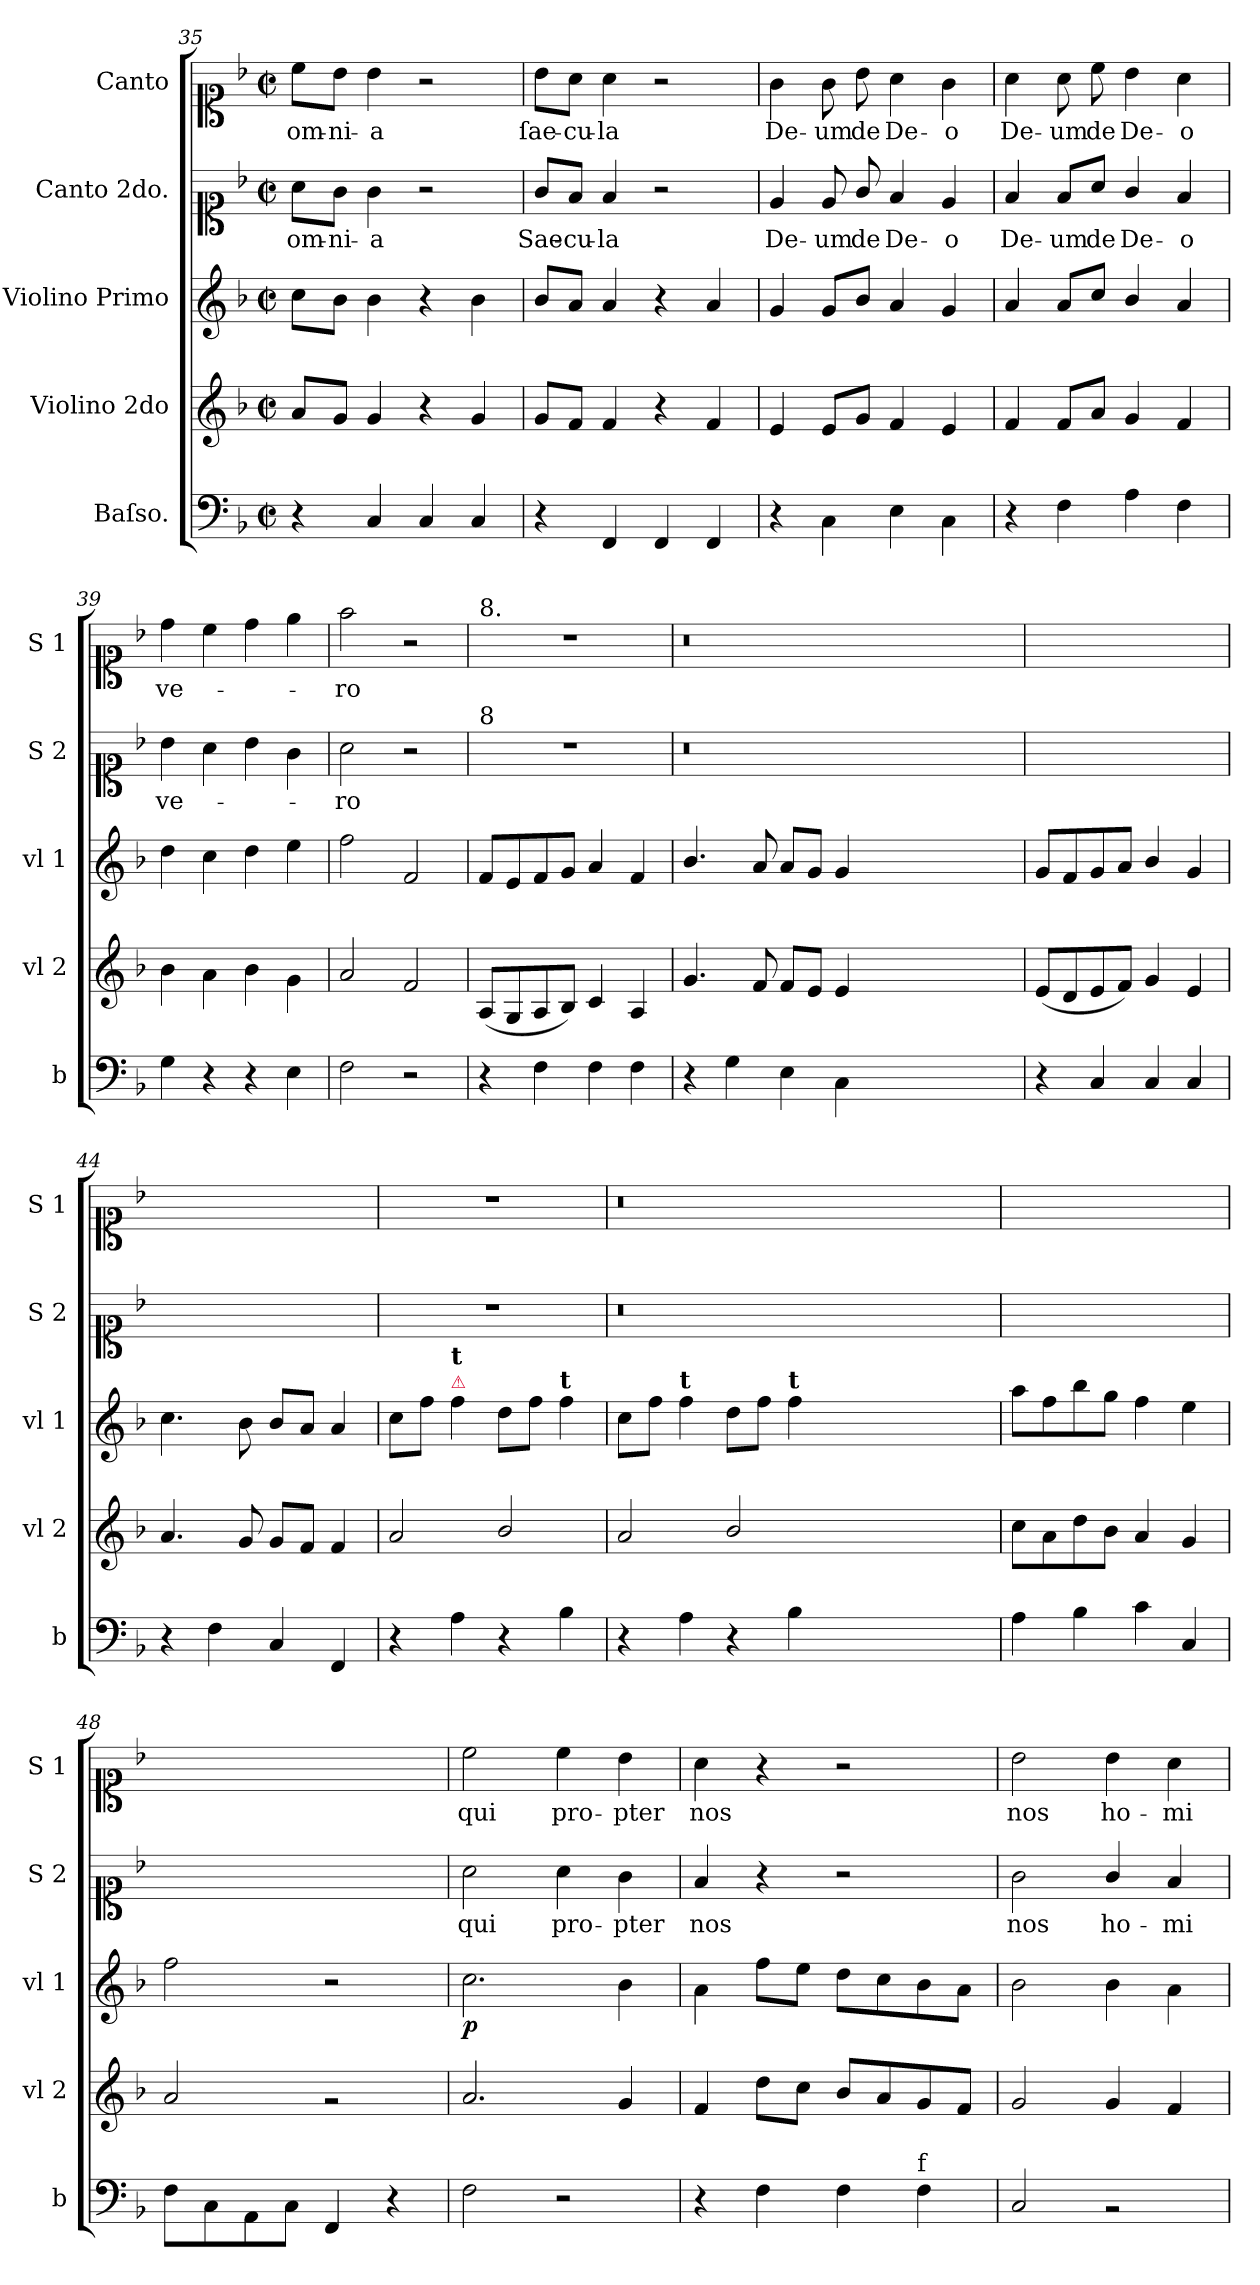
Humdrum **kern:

**kern	**kern	**kern	**dynam	**kern	**text	**kern	**text
*part5	*part4	*part3	*part3	*part2	*part2	*part1	*part1
*staff5	*staff4	*staff3	*staff3	*staff2	*staff2	*staff1	*staff1
*I"Baſso.	*I"Violino 2do	*I"Violino Primo	*	*I"Canto 2do.	*	*I"Canto	*
*I'b	*I'vl 2	*I'vl 1	*	*I'S 2	*	*I'S 1	*
*clefF4	*clefG2	*clefG2	*	*clefC1	*	*clefC1	*
*k[b-]	*k[b-]	*k[b-]	*	*k[b-]	*	*k[b-]	*
*F:	*F:	*F:	*	*F:	*	*F:	*
*M2/2	*M2/2	*M2/2	*	*M2/2	*	*M2/2	*
*met(c|)	*met(c|)	*met(c|)	*	*met(c|)	*	*met(c|)	*
=35	=35	=35	=35	=35	=35	=35	=35
4r	8a/L	8cc\L	.	8a\L	om-	8cc\L	om-
.	8g/J	8b-\J	.	8g\J	-ni-	8b-\J	-ni-
4C/	4g/	4b-\	.	4g\	-a	4b-\	-a
4C/	4r	4r	.	2r	.	2r	.
4C/	4g/	4b-\	.	.	.	.	.
=36	=36	=36	=36	=36	=36	=36	=36
4r	8g/L	8b-/L	.	8g/L	Sae-	8b-\L	ſae-
.	8f/J	8a/J	.	8f/J	-cu-	8a\J	-cu-
4FF/	4f/	4a/	.	4f/	-la	4a\	-la
4FF/	4r	4r	.	2r	.	2r	.
4FF/	4f/	4a/	.	.	.	.	.
=37	=37	=37	=37	=37	=37	=37	=37
4r	4e/	4g/	.	4e/	De-	4g\	De-
4C\	8e/L	8g/L	.	8e/	-um	8g\	-um
.	8g/J	8b-/J	.	8g/	de	8b-\	de
4E\	4f/	4a/	.	4f/	De-	4a\	De-
4C\	4e/	4g/	.	4e/	-o	4g\	-o
=38	=38	=38	=38	=38	=38	=38	=38
!	!	!	!	!	!	!	!LO:LY:i
4r	4f/	4a/	.	4f/	De-	4a\	De-
!	!	!	!	!	!	!	!LO:LY:i
4F\	8f/L	8a/L	.	8f/L	-um	8a\	-um
!	!	!	!	!	!	!	!LO:LY:i
.	8a/J	8cc/J	.	8a/J	de	8cc\	de
!	!	!	!	!	!	!	!LO:LY:i
4A\	4g/	4b-/	.	4g/	De-	4b-\	De-
!	!	!	!	!	!	!	!LO:LY:i
4F\	4f/	4a/	.	4f/	-o	4a\	-o
=39	=39	=39	=39	=39	=39	=39	=39
4G\	4b-\	4dd\	.	4b-\	ve-	4dd\	ve-
4r	4a\	4cc\	.	4a\	.	4cc\	.
4r	4b-\	4dd\	.	4b-\	.	4dd\	.
4E\	4g\	4ee\	.	4g\	.	4ee\	.
=40	=40	=40	=40	=40	=40	=40	=40
2F\	2a/	2ff\	.	2a\	-ro	2ff\	-ro
2r	2f/	2f/	.	2r	.	2r	.
=41	=41	=41	=41	=41	=41	=41	=41
!	!	!	!	!	!	!LO:TX:a:t=8.	!
!	!	!	!	!LO:TX:a:t=8	!	!	!
4r	(<8A/L	8f/L	.	1r	.	1r	.
.	8G/	8e/	.	.	.	.	.
4F\	8A/	8f/	.	.	.	.	.
.	8B-/J)	8g/J	.	.	.	.	.
4F\	4c/	4a/	.	.	.	.	.
4F\	4A/	4f/	.	.	.	.	.
=42	=42	=42	=42	=42	=42	=42	=42
4r	4.g/	4.b-/	.	0.r	.	0.r	.
4G\	.	.	.	.	.	.	.
.	8f/	8a/	.	.	.	.	.
4E\	8f/L	8a/L	.	.	.	.	.
.	8e/J	8g/J	.	.	.	.	.
4C\	4e/	4g/	.	.	.	.	.
0ryy	0ryy	0ryy	.	.	.	.	.
=43	=43	=43	=43	=43	=43	=43	=43
4r	(<8e/L	8g/L	.	1ryy	.	1ryy	.
.	8d/	8f/	.	.	.	.	.
4C/	8e/	8g/	.	.	.	.	.
.	8f/J)	8a/J	.	.	.	.	.
4C/	4g/	4b-/	.	.	.	.	.
4C/	4e/	4g/	.	.	.	.	.
=44	=44	=44	=44	=44	=44	=44	=44
4r	4.a/	4.cc\	.	1ryy	.	1ryy	.
4F\	.	.	.	.	.	.	.
.	8g/	8b-\	.	.	.	.	.
4C/	8g/L	8b-/L	.	.	.	.	.
.	8f/J	8a/J	.	.	.	.	.
4FF/	4f/	4a/	.	.	.	.	.
=45	=45	=45	=45	=45	=45	=45	=45
4r	2a/	8cc\L	.	1r	.	1r	.
.	.	8ff\J	.	.	.	.	.
!	!	!LO:TX:a:color=crimson:t=⚠	!	!	!	!	!
!	!	!LO:TX:a:B:t=t	!	!	!	!	!
4A\	.	4ff\	.	.	.	.	.
4r	2b-/	8dd\L	.	.	.	.	.
.	.	8ff\J	.	.	.	.	.
!	!	!LO:TX:a:B:t=t	!	!	!	!	!
4B-\	.	4ff\	.	.	.	.	.
=46	=46	=46	=46	=46	=46	=46	=46
4r	2a/	8cc\L	.	0.r	.	0.r	.
.	.	8ff\J	.	.	.	.	.
!	!	!LO:TX:a:B:t=t	!	!	!	!	!
4A\	.	4ff\	.	.	.	.	.
4r	2b-/	8dd\L	.	.	.	.	.
.	.	8ff\J	.	.	.	.	.
!	!	!LO:TX:a:B:t=t	!	!	!	!	!
4B-\	.	4ff\	.	.	.	.	.
0ryy	0ryy	0ryy	.	.	.	.	.
=47	=47	=47	=47	=47	=47	=47	=47
4A\	8cc\L	8aa\L	.	1ryy	.	1ryy	.
.	8a\	8ff\	.	.	.	.	.
4B-\	8dd\	8bb-\	.	.	.	.	.
.	8b-\J	8gg\J	.	.	.	.	.
4c\	4a/	4ff\	.	.	.	.	.
4C/	4g/	4ee\	.	.	.	.	.
=48	=48	=48	=48	=48	=48	=48	=48
8F\L	2a/	2ff\	.	1ryy	.	1ryy	.
8C\	.	.	.	.	.	.	.
8AA\	.	.	.	.	.	.	.
8C\J	.	.	.	.	.	.	.
4FF/	2rg	2r	.	.	.	.	.
4r	.	.	.	.	.	.	.
=49	=49	=49	=49	=49	=49	=49	=49
!	!	!	!LO:DY:b	!	!	!	!
2F\	2.a/	2.cc\	p	2a\	qui	2cc\	qui
2r	.	.	.	4a\	pro-	4cc\	pro-
.	4g/	4b-\	.	4g\	-pter	4b-\	-pter
=50	=50	=50	=50	=50	=50	=50	=50
4r	4f/	4a\	.	4f/	nos	4a\	nos
4F\	8dd\L	8ff\L	.	4r	.	4r	.
.	8cc\J	8ee\J	.	.	.	.	.
4F\	8b-/L	8dd\L	.	2r	.	2r	.
.	8a/	8cc\	.	.	.	.	.
!LO:TX:a:t=f	!	!	!	!	!	!	!
4F\	8g/	8b-\	.	.	.	.	.
.	8f/J	8a\J	.	.	.	.	.
=51	=51	=51	=51	=51	=51	=51	=51
2C/	2g/	2b-\	.	2g\	nos	2b-\	nos
2rBB	4g/	4b-\	.	4g/	ho-	4b-\	ho-
.	4f/	4a\	.	4f/	-mi-	4a\	-mi-
=	=	=	=	=	=	=	=
*-	*-	*-	*-	*-	*-	*-	*-
